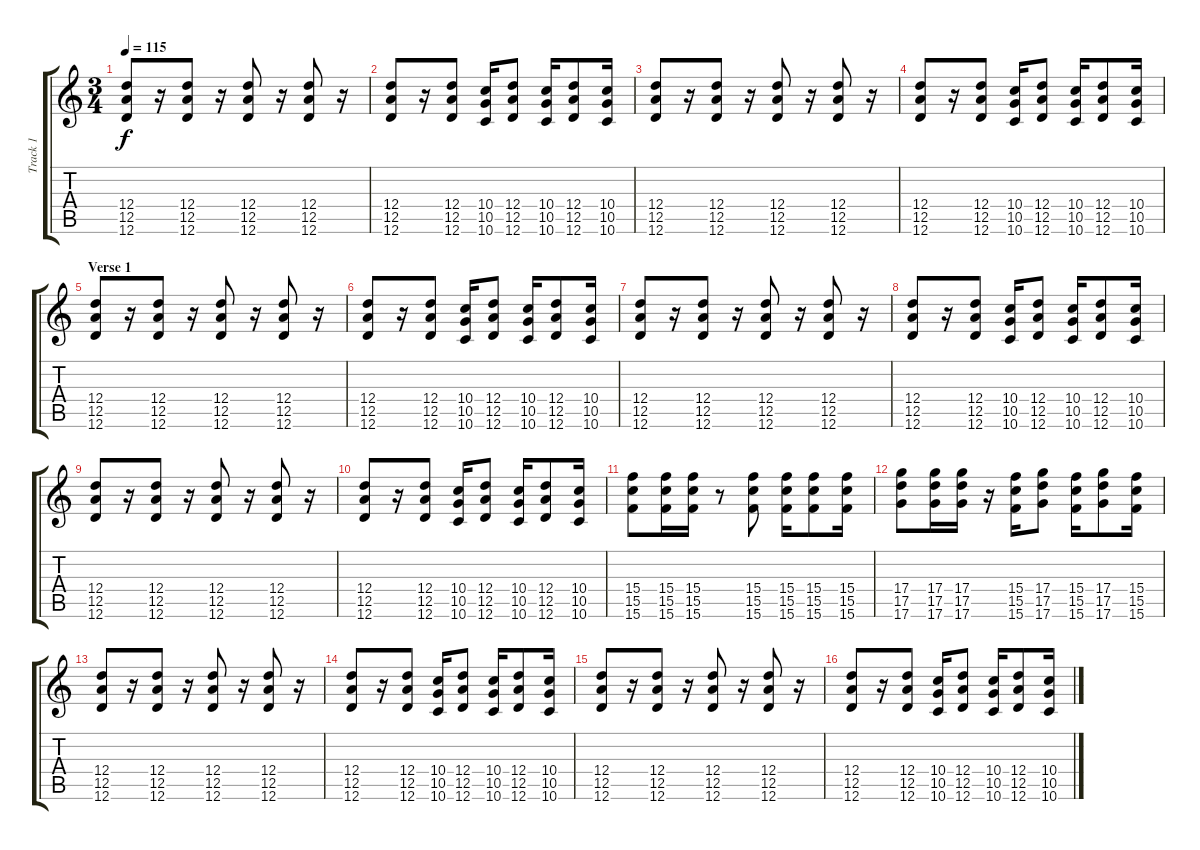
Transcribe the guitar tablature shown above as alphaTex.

\track ("Track 1" "Track 1") {instrument overdrivenguitar}
\staff {score tabs}
\tuning (E4 B3 G3 D3 A2 D2) {hide}
\ts (3 4)
\tempo 115
\clef g2
\ks c
(12.4 12.5 12.6).8{dy f} r.16 (12.4 12.5 12.6).8 r.16 (12.4 12.5 12.6).8 r.16 (12.4 12.5 12.6).8 r.16 |
(12.4 12.5 12.6).8 r.16 (12.4 12.5 12.6).8 (10.4 10.5 10.6).16 (12.4 12.5 12.6).8 (10.4 10.5 10.6).16 (12.4 12.5 12.6).8 (10.4 10.5 10.6).16 |
(12.4 12.5 12.6).8 r.16 (12.4 12.5 12.6).8 r.16 (12.4 12.5 12.6).8 r.16 (12.4 12.5 12.6).8 r.16 |
(12.4 12.5 12.6).8 r.16 (12.4 12.5 12.6).8 (10.4 10.5 10.6).16 (12.4 12.5 12.6).8 (10.4 10.5 10.6).16 (12.4 12.5 12.6).8 (10.4 10.5 10.6).16 |
\section ("" "Verse 1")
(12.4 12.5 12.6).8 r.16 (12.4 12.5 12.6).8 r.16 (12.4 12.5 12.6).8 r.16 (12.4 12.5 12.6).8 r.16 |
(12.4 12.5 12.6).8 r.16 (12.4 12.5 12.6).8 (10.4 10.5 10.6).16 (12.4 12.5 12.6).8 (10.4 10.5 10.6).16 (12.4 12.5 12.6).8 (10.4 10.5 10.6).16 |
(12.4 12.5 12.6).8 r.16 (12.4 12.5 12.6).8 r.16 (12.4 12.5 12.6).8 r.16 (12.4 12.5 12.6).8 r.16 |
(12.4 12.5 12.6).8 r.16 (12.4 12.5 12.6).8 (10.4 10.5 10.6).16 (12.4 12.5 12.6).8 (10.4 10.5 10.6).16 (12.4 12.5 12.6).8 (10.4 10.5 10.6).16 |
(12.4 12.5 12.6).8 r.16 (12.4 12.5 12.6).8 r.16 (12.4 12.5 12.6).8 r.16 (12.4 12.5 12.6).8 r.16 |
(12.4 12.5 12.6).8 r.16 (12.4 12.5 12.6).8 (10.4 10.5 10.6).16 (12.4 12.5 12.6).8 (10.4 10.5 10.6).16 (12.4 12.5 12.6).8 (10.4 10.5 10.6).16 |
(15.4 15.5 15.6).8 (15.4 15.5 15.6).16 (15.4 15.5 15.6).16 r.8 (15.4 15.5 15.6).8 (15.4 15.5 15.6).16 (15.4 15.5 15.6).8 (15.4 15.5 15.6).16 |
(17.4 17.5 17.6).8 (17.4 17.5 17.6).16 (17.4 17.5 17.6).16 r.16 (15.4 15.5 15.6).16 (17.4 17.5 17.6).8 (15.4 15.5 15.6).16 (17.4 17.5 17.6).8 (15.4 15.5 15.6).16 |
(12.4 12.5 12.6).8 r.16 (12.4 12.5 12.6).8 r.16 (12.4 12.5 12.6).8 r.16 (12.4 12.5 12.6).8 r.16 |
(12.4 12.5 12.6).8 r.16 (12.4 12.5 12.6).8 (10.4 10.5 10.6).16 (12.4 12.5 12.6).8 (10.4 10.5 10.6).16 (12.4 12.5 12.6).8 (10.4 10.5 10.6).16 |
(12.4 12.5 12.6).8 r.16 (12.4 12.5 12.6).8 r.16 (12.4 12.5 12.6).8 r.16 (12.4 12.5 12.6).8 r.16 |
(12.4 12.5 12.6).8 r.16 (12.4 12.5 12.6).8 (10.4 10.5 10.6).16 (12.4 12.5 12.6).8 (10.4 10.5 10.6).16 (12.4 12.5 12.6).8 (10.4 10.5 10.6).16
